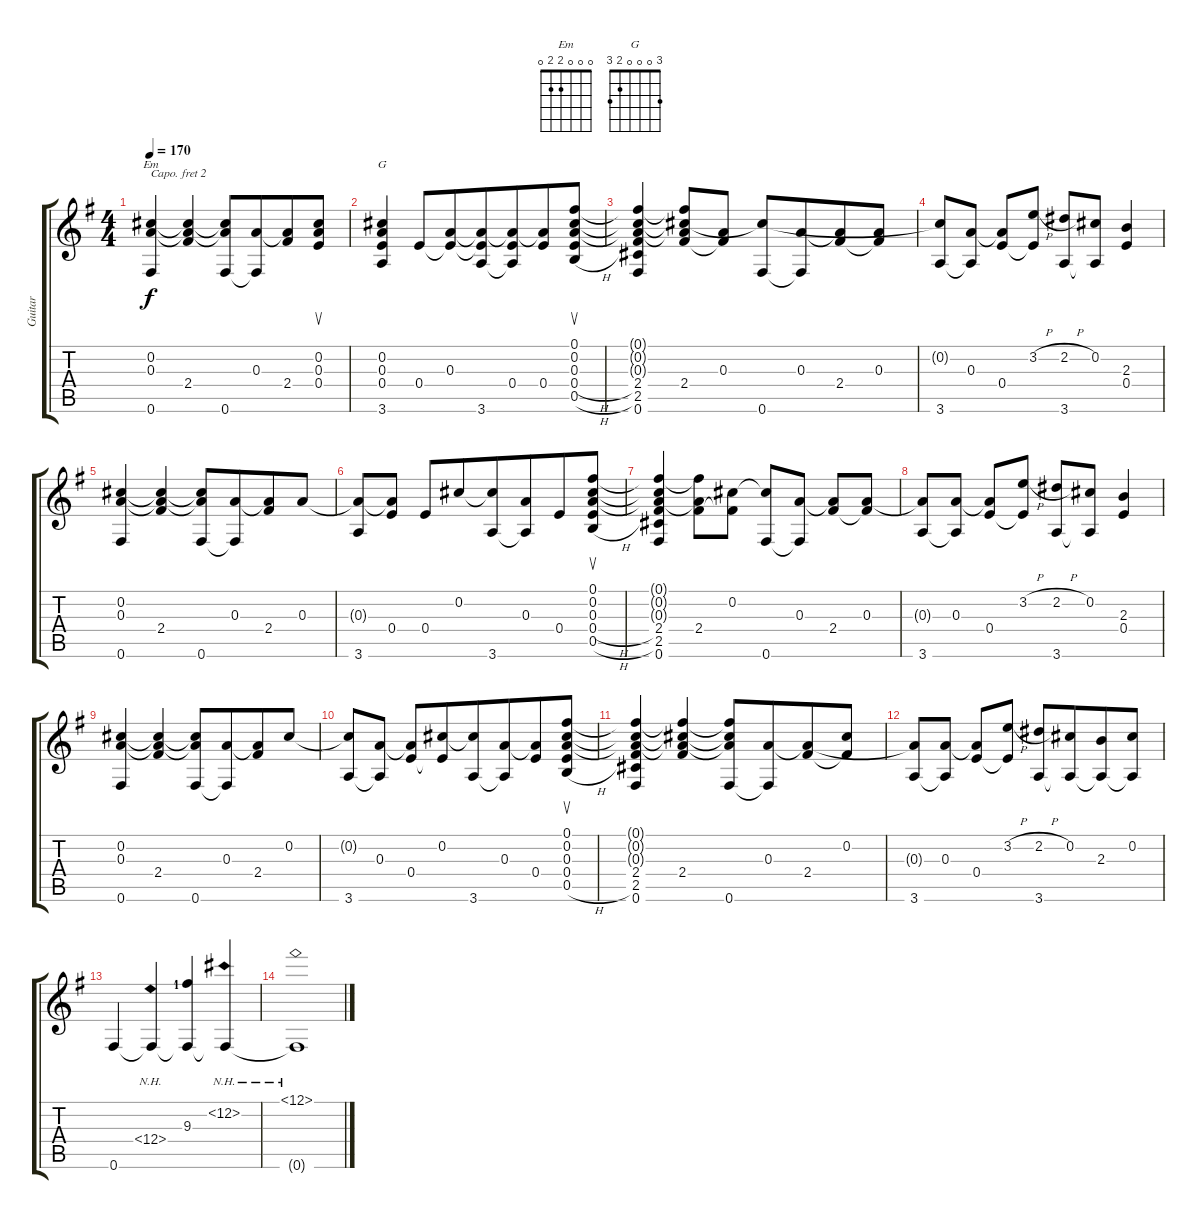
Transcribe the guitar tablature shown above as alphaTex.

\track ("Guitar" "Guitar") {instrument acousticguitarsteel}
\staff {score tabs}
\capo 2
\tuning (E4 B3 G3 D3 A2 E2) {hide}
\chord ("Em" 0 0 0 2 2 0)
\chord ("G" 3 0 0 0 2 3)
\ts (4 4)
\tempo 170
\clef g2
\ks g
(0.2 0.3 0.6).4{ch "Em" dy f beam merge} (0.2{t} 0.3{t} 2.4).4{beam merge} (0.2{t} 0.3{t} 0.6).8 (0.3 0.6{t}).8{beam merge} (0.3{t} 2.4).8 (0.2 0.3 0.4).8{su} |
(0.2 0.3 0.4 3.6).4{ch "G"} 0.4.8 (0.3 0.4{t}).8{beam merge} (0.3{t} 0.4{t} 3.6).8{beam merge} (0.3{t} 0.4 3.6{t}).8{beam merge} (0.3{t} 0.4).8{beam merge} (0.1 0.2 0.3 0.4{h} 0.5{h}).8{su} |
(0.1{t} 0.2{t} 0.3{t} 2.4 2.5 0.6).4{beam merge} (0.1{t} 0.2{t} 0.3{t} 2.4).8{beam Up} (0.3 2.4{t}).8{beam Up} (0.2{t} 0.6).8 (0.3 0.6{t}).8{beam merge} (0.3{t} 2.4).8{beam merge} (0.3 2.4{t}).8 |
(0.2{t} 3.6).8{beam merge} (0.3 3.6{t}).8 (0.3{t} 0.4).8{beam merge} (3.2{h} 0.4{t}).8 (2.2{h} 3.6).8{beam merge} (0.2 3.6{t}).8{beam merge} (2.3 0.4).4 |
(0.2 0.3 0.6).4{beam merge} (0.2{t} 0.3{t} 2.4).4{beam merge} (0.2{t} 0.3{t} 0.6).8 (0.3 0.6{t}).8{beam merge} (0.3{t} 2.4).8 0.3.8 |
(0.3{t} 3.6).8 (0.3{t} 0.4).8 0.4.8{beam merge} 0.2.8{beam merge} (0.2{t} 3.6).8{beam merge} (0.3 3.6{t}).8{beam merge} 0.4.8{beam merge} (0.1 0.2 0.3 0.4{h} 0.5{h}).8{su} |
(0.1{t} 0.2{t} 0.3{t} 2.4 2.5 0.6).4 (0.1{t} 0.3{t} 2.4).8{beam merge} (0.2 2.4{t}).8 (0.2{t} 0.6).8 (0.3 0.6{t}).8 (0.3{t} 2.4).8 (0.3 2.4{t}).8 |
(0.3{t} 3.6).8{beam merge} (0.3 3.6{t}).8 (0.3{t} 0.4).8{beam merge} (3.2{h} 0.4{t}).8 (2.2{h} 3.6).8{beam merge} (0.2 3.6{t}).8{beam merge} (2.3 0.4).4 |
(0.2 0.3 0.6).4{beam merge} (0.2{t} 0.3{t} 2.4).4{beam merge} (0.2{t} 0.3{t} 0.6).8 (0.3 0.6{t}).8{beam merge} (0.3{t} 2.4).8 0.2.8 |
(0.2{t} 3.6).8 (0.3 3.6{t}).8 (0.3{t} 0.4).8 (0.2 0.4{t}).8{beam merge} (0.2{t} 3.6).8{beam merge} (0.3 3.6{t}).8{beam merge} (0.3{t} 0.4).8{beam merge} (0.1 0.2 0.3 0.4 0.5{h}).8{su} |
(0.1{t} 0.2{t} 0.3{t} 2.4 2.5 0.6).4{beam merge} (0.1{t} 0.2{t} 0.3{t} 2.4).4{beam merge} (0.1{t} 0.2{t} 0.3{t} 0.6).8 (0.3 0.6{t}).8{beam merge} (0.3{t} 2.4).8 (0.2 2.4{t}).8 |
(0.3{t} 3.6).8{beam merge} (0.3 3.6{t}).8 (0.3{t} 0.4).8{beam merge} (3.2{h} 0.4{t}).8 (2.2{h} 3.6).8{beam merge} (0.2 3.6{t}).8{beam merge} (2.3 3.6{t}).8{beam Up} (0.2 3.6{t}).8{beam Up} |
0.6.4 (12.4{nh} 0.6{t}).4 (9.3{lf 2} 0.6{t}).4 (12.2{nh} 0.6{t}).4 |
(12.1{nh} 0.6{t}).1
